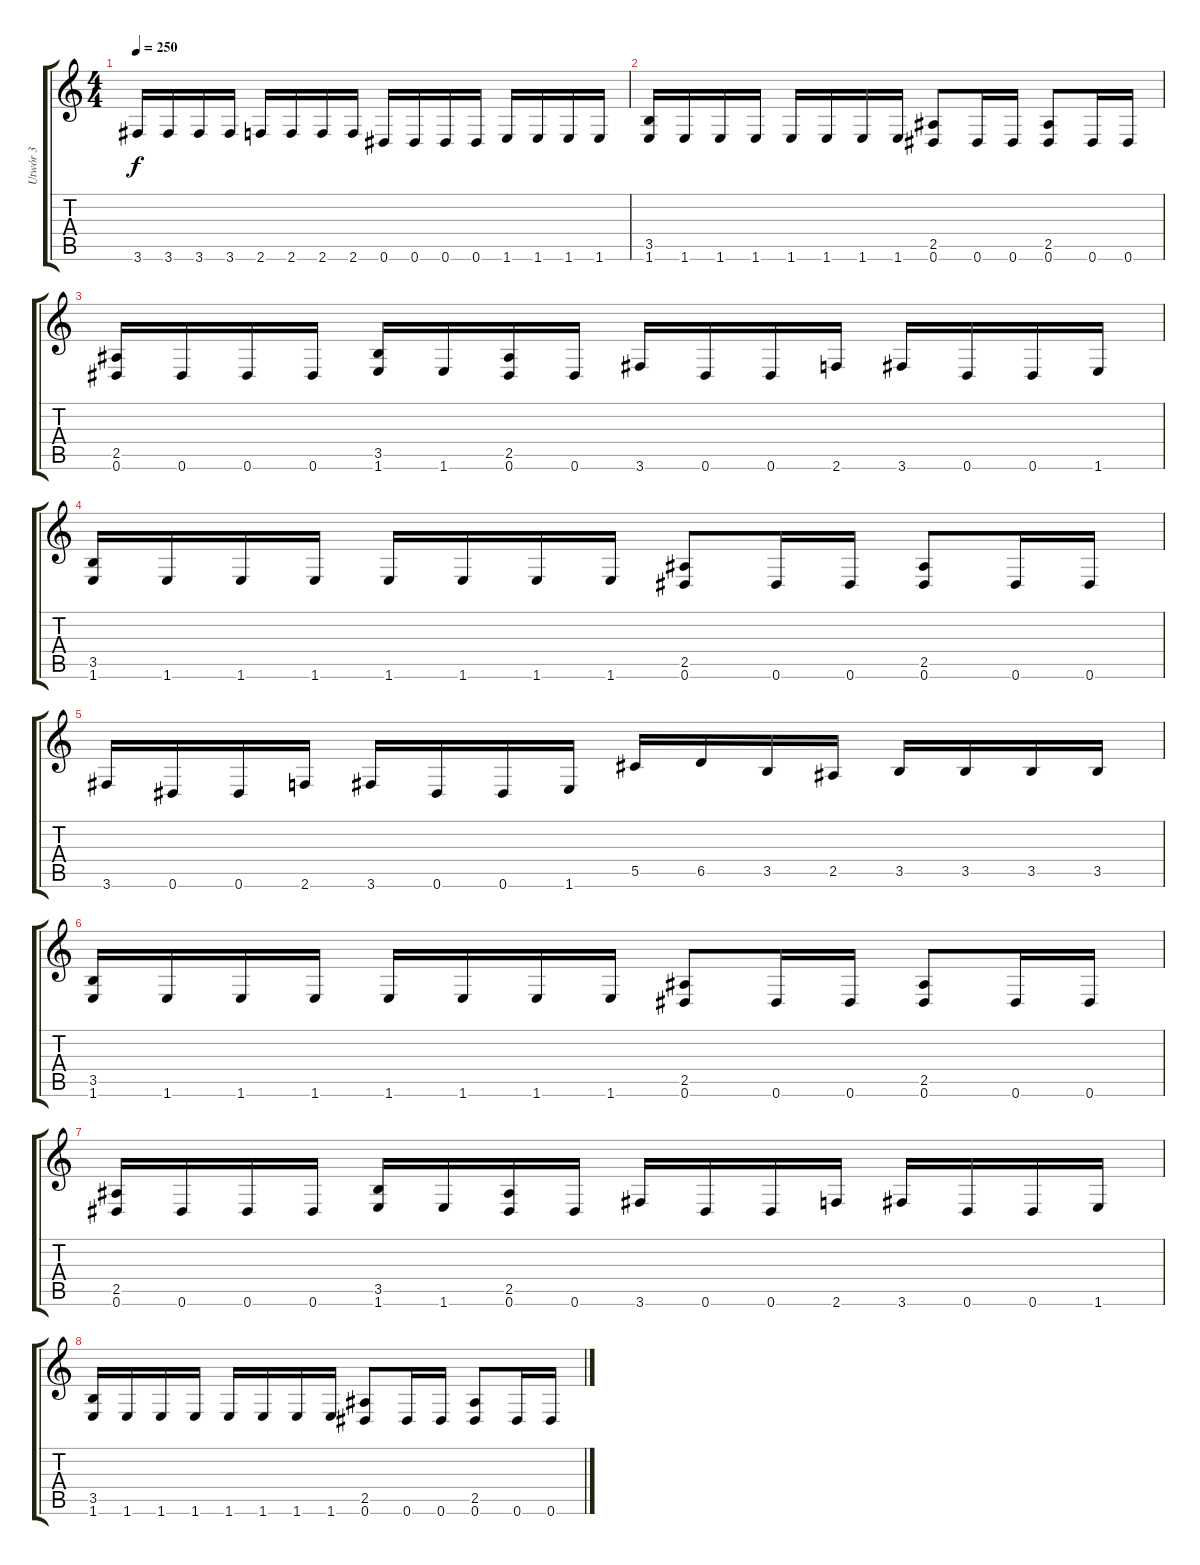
\track ("Utwór 3" "Utwór 3") {instrument distortionguitar}
\staff {score tabs}
\tuning (Eb4 Bb3 Gb3 Db3 Ab2 Eb2) {hide}
\ts (4 4)
\tempo 250
\clef g2
\ks c
3.6.16{dy f} 3.6.16 3.6.16 3.6.16 2.6.16 2.6.16 2.6.16 2.6.16 0.6.16 0.6.16 0.6.16 0.6.16 1.6.16 1.6.16 1.6.16 1.6.16 |
(3.5 1.6).16 1.6.16 1.6.16 1.6.16 1.6.16 1.6.16 1.6.16 1.6.16 (2.5 0.6).8 0.6.16 0.6.16 (2.5 0.6).8 0.6.16 0.6.16 |
(2.5 0.6).16 0.6.16 0.6.16 0.6.16 (3.5 1.6).16 1.6.16 (2.5 0.6).16 0.6.16 3.6.16 0.6.16 0.6.16 2.6.16 3.6.16 0.6.16 0.6.16 1.6.16 |
(3.5 1.6).16 1.6.16 1.6.16 1.6.16 1.6.16 1.6.16 1.6.16 1.6.16 (2.5 0.6).8 0.6.16 0.6.16 (2.5 0.6).8 0.6.16 0.6.16 |
3.6.16 0.6.16 0.6.16 2.6.16 3.6.16 0.6.16 0.6.16 1.6.16 5.5.16 6.5.16 3.5.16 2.5.16 3.5.16 3.5.16 3.5.16 3.5.16 |
(3.5 1.6).16 1.6.16 1.6.16 1.6.16 1.6.16 1.6.16 1.6.16 1.6.16 (2.5 0.6).8 0.6.16 0.6.16 (2.5 0.6).8 0.6.16 0.6.16 |
(2.5 0.6).16 0.6.16 0.6.16 0.6.16 (3.5 1.6).16 1.6.16 (2.5 0.6).16 0.6.16 3.6.16 0.6.16 0.6.16 2.6.16 3.6.16 0.6.16 0.6.16 1.6.16 |
(3.5 1.6).16 1.6.16 1.6.16 1.6.16 1.6.16 1.6.16 1.6.16 1.6.16 (2.5 0.6).8 0.6.16 0.6.16 (2.5 0.6).8 0.6.16 0.6.16
